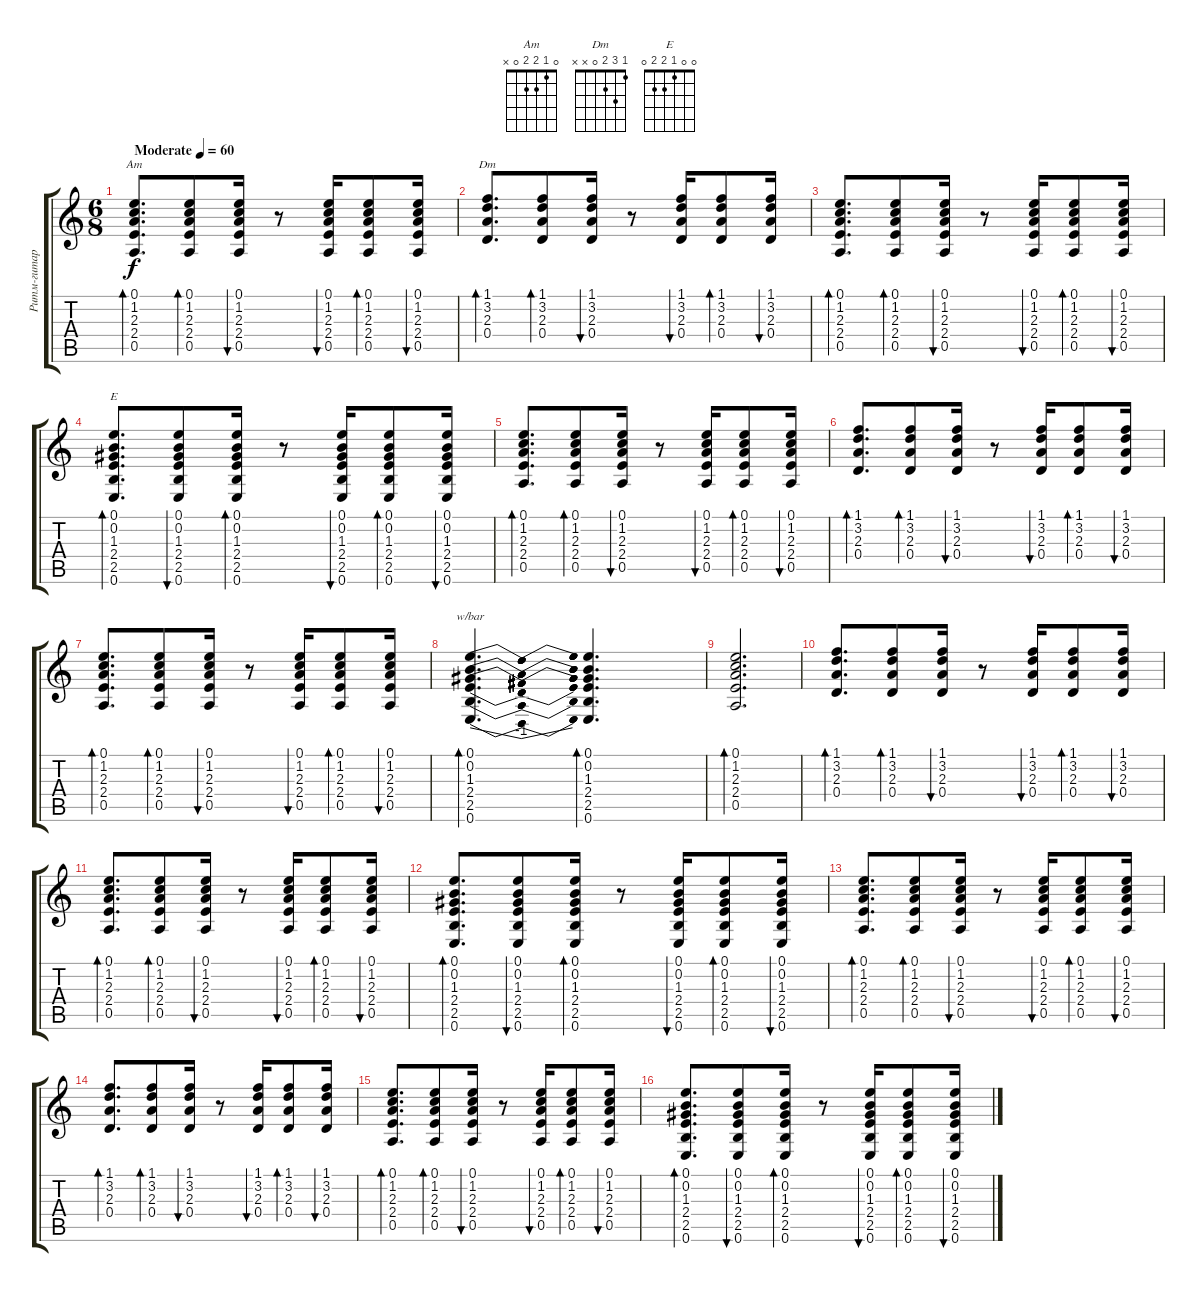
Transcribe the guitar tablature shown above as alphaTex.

\track ("Ритм-гитара" "Ритм-гитар") {instrument acousticguitarsteel}
\staff {score tabs}
\tuning (E4 B3 G3 D3 A2 E2) {hide}
\chord ("Am" 0 1 2 2 0 x)
\chord ("Dm" 1 3 2 0 x x)
\chord ("E" 0 0 1 2 2 0)
\ts (6 8)
\tempo (60 "Moderate")
\clef g2
\ks c
(0.1 1.2 2.3 2.4 0.5).8{d bd 60 ch "Am" dy f instrument acousticguitarsteel} (0.1 1.2 2.3 2.4 0.5).8{bd 60} (0.1 1.2 2.3 2.4 0.5).16{bu 60} r.8 (0.1 1.2 2.3 2.4 0.5).16{bu 60} (0.1 1.2 2.3 2.4 0.5).8{bd 60} (0.1 1.2 2.3 2.4 0.5).16{bu 60} |
(1.1 3.2 2.3 0.4).8{d bd 60 ch "Dm"} (1.1 3.2 2.3 0.4).8{bd 60} (1.1 3.2 2.3 0.4).16{bu 60} r.8 (1.1 3.2 2.3 0.4).16{bu 60} (1.1 3.2 2.3 0.4).8{bd 60} (1.1 3.2 2.3 0.4).16{bu 60} |
(0.1 1.2 2.3 2.4 0.5).8{d bd 60} (0.1 1.2 2.3 2.4 0.5).8{bd 60} (0.1 1.2 2.3 2.4 0.5).16{bu 60} r.8 (0.1 1.2 2.3 2.4 0.5).16{bu 60} (0.1 1.2 2.3 2.4 0.5).8{bd 60} (0.1 1.2 2.3 2.4 0.5).16{bu 60} |
(0.1 0.2 1.3 2.4 2.5 0.6).8{d bd 60 ch "E"} (0.1 0.2 1.3 2.4 2.5 0.6).8{bu 60} (0.1 0.2 1.3 2.4 2.5 0.6).16{bd 60} r.8 (0.1 0.2 1.3 2.4 2.5 0.6).16{bu 60} (0.1 0.2 1.3 2.4 2.5 0.6).8{bd 60} (0.1 0.2 1.3 2.4 2.5 0.6).16{bu 60} |
(0.1 1.2 2.3 2.4 0.5).8{d bd 60} (0.1 1.2 2.3 2.4 0.5).8{bd 60} (0.1 1.2 2.3 2.4 0.5).16{bu 60} r.8 (0.1 1.2 2.3 2.4 0.5).16{bu 60} (0.1 1.2 2.3 2.4 0.5).8{bd 60} (0.1 1.2 2.3 2.4 0.5).16{bu 60} |
(1.1 3.2 2.3 0.4).8{d bd 60} (1.1 3.2 2.3 0.4).8{bd 60} (1.1 3.2 2.3 0.4).16{bu 60} r.8 (1.1 3.2 2.3 0.4).16{bu 60} (1.1 3.2 2.3 0.4).8{bd 60} (1.1 3.2 2.3 0.4).16{bu 60} |
(0.1 1.2 2.3 2.4 0.5).8{d bd 60} (0.1 1.2 2.3 2.4 0.5).8{bd 60} (0.1 1.2 2.3 2.4 0.5).16{bu 60} r.8 (0.1 1.2 2.3 2.4 0.5).16{bu 60} (0.1 1.2 2.3 2.4 0.5).8{bd 60} (0.1 1.2 2.3 2.4 0.5).16{bu 60} |
(0.1 0.2 1.3 2.4 2.5 0.6).4{d tbe (dip default 0 0 30 -4 60 0) bd 60} (0.1 0.2 1.3 2.4 2.5 0.6).4{d bd 60} |
(0.1 1.2 2.3 2.4 0.5).2{d bd 240} |
(1.1 3.2 2.3 0.4).8{d bd 60} (1.1 3.2 2.3 0.4).8{bd 60} (1.1 3.2 2.3 0.4).16{bu 60} r.8 (1.1 3.2 2.3 0.4).16{bu 60} (1.1 3.2 2.3 0.4).8{bd 60} (1.1 3.2 2.3 0.4).16{bu 60} |
(0.1 1.2 2.3 2.4 0.5).8{d bd 60} (0.1 1.2 2.3 2.4 0.5).8{bd 60} (0.1 1.2 2.3 2.4 0.5).16{bu 60} r.8 (0.1 1.2 2.3 2.4 0.5).16{bu 60} (0.1 1.2 2.3 2.4 0.5).8{bd 60} (0.1 1.2 2.3 2.4 0.5).16{bu 60} |
(0.1 0.2 1.3 2.4 2.5 0.6).8{d bd 60} (0.1 0.2 1.3 2.4 2.5 0.6).8{bu 60} (0.1 0.2 1.3 2.4 2.5 0.6).16{bd 60} r.8 (0.1 0.2 1.3 2.4 2.5 0.6).16{bu 60} (0.1 0.2 1.3 2.4 2.5 0.6).8{bd 60} (0.1 0.2 1.3 2.4 2.5 0.6).16{bu 60} |
(0.1 1.2 2.3 2.4 0.5).8{d bd 60} (0.1 1.2 2.3 2.4 0.5).8{bd 60} (0.1 1.2 2.3 2.4 0.5).16{bu 60} r.8 (0.1 1.2 2.3 2.4 0.5).16{bu 60} (0.1 1.2 2.3 2.4 0.5).8{bd 60} (0.1 1.2 2.3 2.4 0.5).16{bu 60} |
(1.1 3.2 2.3 0.4).8{d bd 60} (1.1 3.2 2.3 0.4).8{bd 60} (1.1 3.2 2.3 0.4).16{bu 60} r.8 (1.1 3.2 2.3 0.4).16{bu 60} (1.1 3.2 2.3 0.4).8{bd 60} (1.1 3.2 2.3 0.4).16{bu 60} |
(0.1 1.2 2.3 2.4 0.5).8{d bd 60} (0.1 1.2 2.3 2.4 0.5).8{bd 60} (0.1 1.2 2.3 2.4 0.5).16{bu 60} r.8 (0.1 1.2 2.3 2.4 0.5).16{bu 60} (0.1 1.2 2.3 2.4 0.5).8{bd 60} (0.1 1.2 2.3 2.4 0.5).16{bu 60} |
(0.1 0.2 1.3 2.4 2.5 0.6).8{d bd 60} (0.1 0.2 1.3 2.4 2.5 0.6).8{bu 60} (0.1 0.2 1.3 2.4 2.5 0.6).16{bd 60} r.8 (0.1 0.2 1.3 2.4 2.5 0.6).16{bu 60} (0.1 0.2 1.3 2.4 2.5 0.6).8{bd 60} (0.1 0.2 1.3 2.4 2.5 0.6).16{bu 60}
